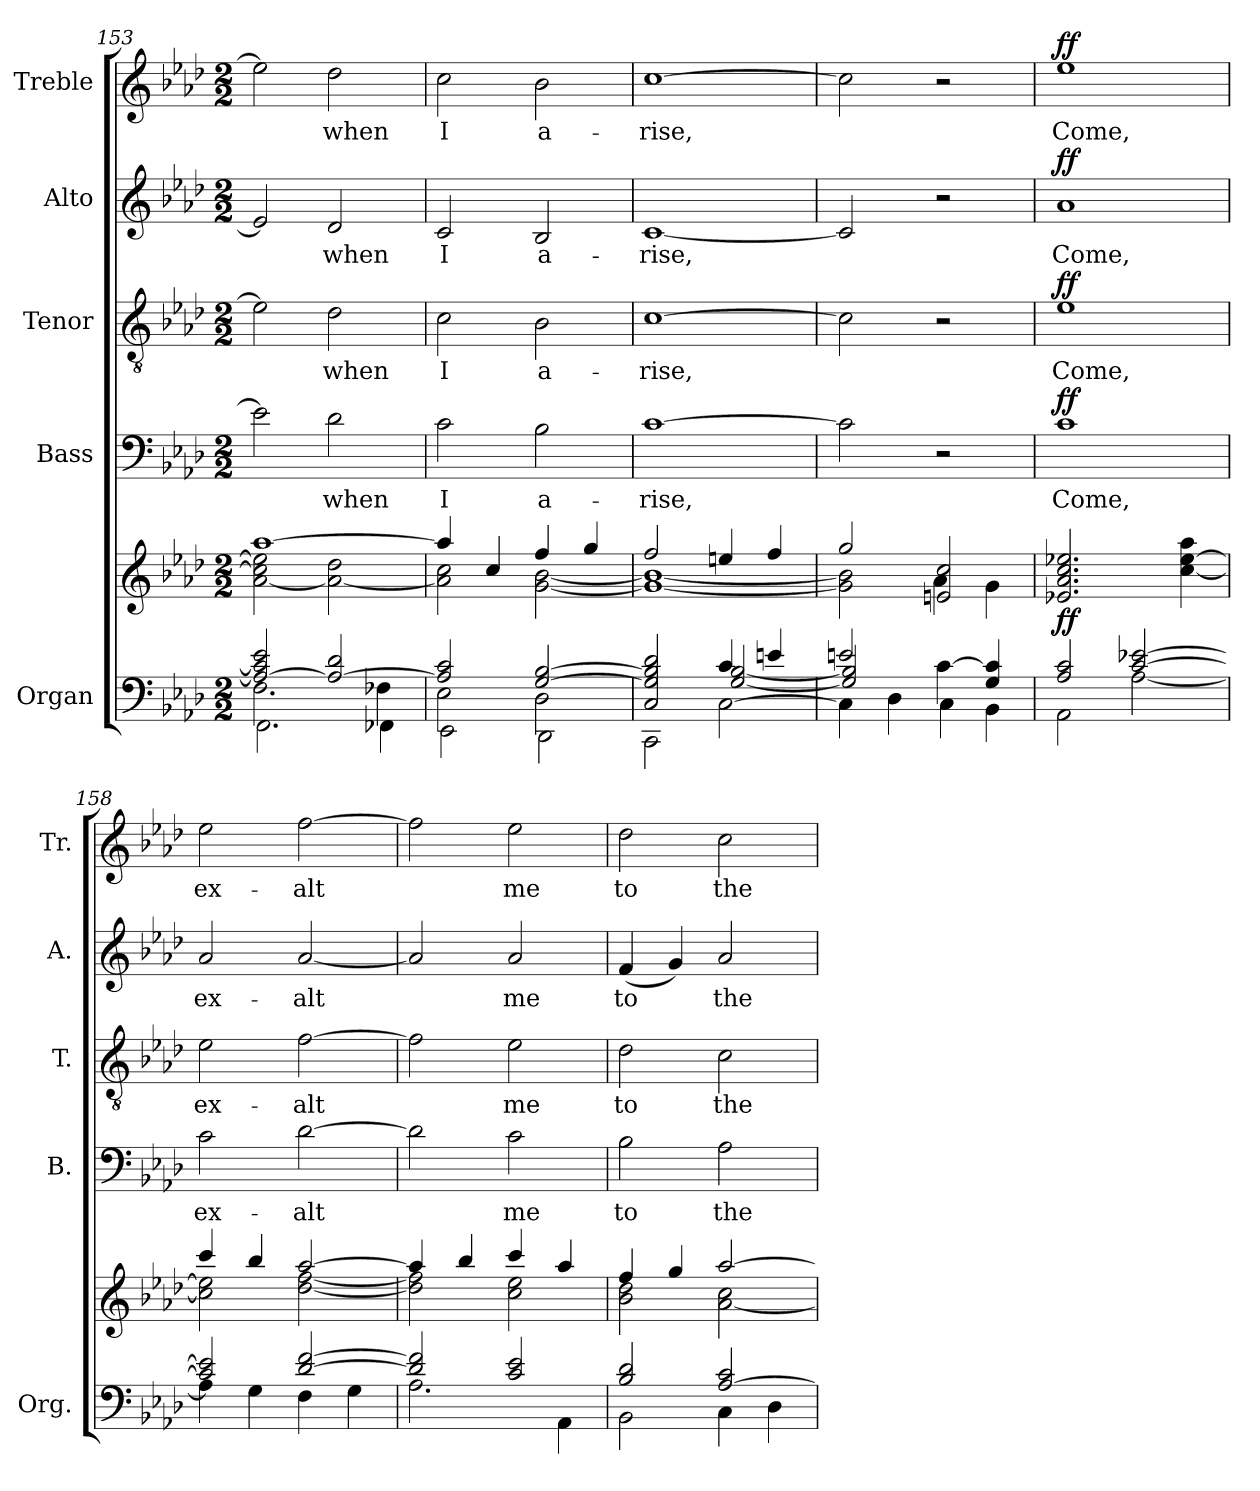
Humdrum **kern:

**kern	**kern	**dynam	**kern	**text	**dynam	**kern	**text	**dynam	**kern	**text	**dynam	**kern	**text	**dynam
*part5	*part5	*part5	*part4	*part4	*part4	*part3	*part3	*part3	*part2	*part2	*part2	*part1	*part1	*part1
*staff6	*staff5	*staff5/6	*staff4	*staff4	*staff4	*staff3	*staff3	*staff3	*staff2	*staff2	*staff2	*staff1	*staff1	*staff1
*I"Organ	*	*	*I"Bass	*	*	*I"Tenor	*	*	*I"Alto	*	*	*I"Treble	*	*
*I'Org.	*	*	*I'B.	*	*	*I'T.	*	*	*I'A.	*	*	*I'Tr.	*	*
*clefF4	*clefG2	*	*clefF4	*	*	*clefGv2	*	*	*clefG2	*	*	*clefG2	*	*
*	*	*	*	*	*	*ITrd7c12	*	*	*	*	*	*	*	*
*k[b-e-a-d-]	*k[b-e-a-d-]	*	*k[b-e-a-d-]	*	*	*k[b-e-a-d-]	*	*	*k[b-e-a-d-]	*	*	*k[b-e-a-d-]	*	*
*A-:	*A-:	*	*A-:	*	*	*A-:	*	*	*A-:	*	*	*A-:	*	*
*M2/2	*M2/2	*	*M2/2	*	*	*M2/2	*	*	*M2/2	*	*	*M2/2	*	*
=153	=153	=153	=153	=153	=153	=153	=153	=153	=153	=153	=153	=153	=153	=153
*^	*^	*	*	*	*	*	*	*	*	*	*	*	*	*
*	*^	*	*	*	*	*	*	*	*	*	*	*	*	*	*	*
2A-i/_ 2ci] 2e-i	2.Fi\	2.FFi\	[1aa-i	[2a-i\ 2cci] 2ee-i]	.	2e-i\]	.	.	2E-i\]	.	.	2e-i/]	.	.	2ee-i\]	.	.
!	!	!	!	!	!	!	!LO:LY:b:color=#000000	!	!	!	!	!	!	!	!	!	!
!	!	!	!	!	!	!	!	!	!	!LO:LY:b:color=#000000	!	!	!	!	!	!	!
!	!	!	!	!	!	!	!	!	!	!	!	!	!LO:LY:b:color=#000000	!	!	!	!
!	!	!	!	!	!	!	!	!	!	!	!	!	!	!	!	!LO:LY:b:color=#000000	!
2A-i/_ 2d-i	.	.	.	2a-i\_ 2dd-i	.	2d-i\	when	.	2D-i\	when	.	2d-i/	when	.	2dd-i\	when	.
.	4F-Xi\	4FF-Xi\	.	.	.	.	.	.	.	.	.	.	.	.	.	.	.
=154	=154	=154	=154	=154	=154	=154	=154	=154	=154	=154	=154	=154	=154	=154	=154	=154	=154
!	!	!	!	!	!	!	!LO:LY:b:color=#000000	!	!	!	!	!	!	!	!	!	!
!	!	!	!	!	!	!	!	!	!	!LO:LY:b:color=#000000	!	!	!	!	!	!	!
!	!	!	!	!	!	!	!	!	!	!	!	!	!LO:LY:b:color=#000000	!	!	!	!
!	!	!	!	!	!	!	!	!	!	!	!	!	!	!	!	!LO:LY:b:color=#000000	!
2A-i/] 2ci	2E-i\	2EE-i\	4aa-i/]	2a-i\] 2cci	.	2ci\	I	.	2Ci\	I	.	2ci/	I	.	2cci\	I	.
.	.	.	4cci/	.	.	.	.	.	.	.	.	.	.	.	.	.	.
!	!	!	!	!	!	!	!LO:LY:b:color=#000000	!	!	!	!	!	!	!	!	!	!
!	!	!	!	!	!	!	!	!	!	!LO:LY:b:color=#000000	!	!	!	!	!	!	!
!	!	!	!	!	!	!	!	!	!	!	!	!	!LO:LY:b:color=#000000	!	!	!	!
!	!	!	!	!	!	!	!	!	!	!	!	!	!	!	!	!LO:LY:b:color=#000000	!
[2Gi/ [2B-i	2D-i\	2DD-i\	4ffi/	[2gi\ [2b-i	.	2B-i\	a-	.	2BB-i\	a-	.	2B-i/	a-	.	2b-i\	a-	.
.	.	.	4ggi/	.	.	.	.	.	.	.	.	.	.	.	.	.	.
=155	=155	=155	=155	=155	=155	=155	=155	=155	=155	=155	=155	=155	=155	=155	=155	=155	=155
!	!	!	!	!	!	!	!LO:LY:b:color=#000000	!	!	!	!	!	!	!	!	!	!
!	!	!	!	!	!	!	!	!	!	!LO:LY:b:color=#000000	!	!	!	!	!	!	!
!	!	!	!	!	!	!	!	!	!	!	!	!	!LO:LY:b:color=#000000	!	!	!	!
!	!	!	!	!	!	!	!	!	!	!	!	!	!	!	!	!LO:LY:b:color=#000000	!
2Ci/ 2Gi] 2B-i] 2d-i	2ryy	2CCi\	2ffi/	1gi_ 1b-i_	.	[1ci	-rise,	.	[1Ci	-rise,	.	[1ci	-rise,	.	[1cci	-rise,	.
4ci/	[2Gi/ [2B-i	[2Ci\	4eeni/	.	.	.	.	.	.	.	.	.	.	.	.	.	.
4eni/	.	.	4ffi/	.	.	.	.	.	.	.	.	.	.	.	.	.	.
=156	=156	=156	=156	=156	=156	=156	=156	=156	=156	=156	=156	=156	=156	=156	=156	=156	=156
2eni/	2Gi/] 2B-i]	4Ci\]	2ggi/	2gi\] 2b-i]	.	2ci\]	.	.	2Ci\]	.	.	2ci/]	.	.	2cci\]	.	.
.	.	4D-i\	.	.	.	.	.	.	.	.	.	.	.	.	.	.	.
[4ci\	2ryy	4Ci\	2eni/ 2cci	4a-i\	.	2r	.	.	2r	.	.	2r	.	.	2r	.	.
4Gi/ 4ci]	.	4BB-i\	.	4gi\	.	.	.	.	.	.	.	.	.	.	.	.	.
*	*v	*v	*	*	*	*	*	*	*	*	*	*	*	*	*	*	*
*	*	*v	*v	*	*	*	*	*	*	*	*	*	*	*	*	*
=157	=157	=157	=157	=157	=157	=157	=157	=157	=157	=157	=157	=157	=157	=157	=157
*	*^	*^	*	*	*	*	*	*	*	*	*	*	*	*	*
!	!	!	!	!	!	!	!LO:LY:b:color=#000000	!	!	!	!	!	!	!	!	!	!
*	*v	*v	*	*	*	*	*	*	*	*	*	*	*	*	*	*	*
*	*	*v	*v	*	*	*	*	*	*	*	*	*	*	*	*	*
*	*^	*^	*	*	*	*	*	*	*	*	*	*	*	*	*
!	!	!	!	!	!	!	!	!	!	!LO:LY:b:color=#000000	!	!	!	!	!	!	!
*	*v	*v	*	*	*	*	*	*	*	*	*	*	*	*	*	*	*
*	*	*v	*v	*	*	*	*	*	*	*	*	*	*	*	*	*
*	*^	*^	*	*	*	*	*	*	*	*	*	*	*	*	*
!	!	!	!	!	!	!	!	!	!	!	!	!	!LO:LY:b:color=#000000	!	!	!	!
*	*v	*v	*	*	*	*	*	*	*	*	*	*	*	*	*	*	*
*	*	*v	*v	*	*	*	*	*	*	*	*	*	*	*	*	*
*	*^	*^	*	*	*	*	*	*	*	*	*	*	*	*	*
!	!	!	!	!	!	!	!	!	!	!	!	!	!	!	!	!LO:LY:b:color=#000000	!
*	*v	*v	*	*	*	*	*	*	*	*	*	*	*	*	*	*	*
*	*	*v	*v	*	*	*	*	*	*	*	*	*	*	*	*	*
2A-i/ 2ci	2AA-i\	2.e-Xi/ 2.a-i 2.cci 2.ee-Xi	ff	1ci	Come,	ff	1E-i	Come,	ff	1a-i	Come,	ff	1ee-i	Come,	ff
[2ci/ [2e-Xi	[2A-i\	.	.	.	.	.	.	.	.	.	.	.	.	.	.
.	.	[4cci\ [4ee-i 4aa-i	.	.	.	.	.	.	.	.	.	.	.	.	.
!!LO:LB:g=z
=158	=158	=158	=158	=158	=158	=158	=158	=158	=158	=158	=158	=158	=158	=158	=158
*	*	*^	*	*	*	*	*	*	*	*	*	*	*	*	*
!	!	!	!	!	!	!LO:LY:b:color=#000000	!	!	!	!	!	!	!	!	!	!
!	!	!	!	!	!	!	!	!	!LO:LY:b:color=#000000	!	!	!	!	!	!	!
!	!	!	!	!	!	!	!	!	!	!	!	!LO:LY:b:color=#000000	!	!	!	!
!	!	!	!	!	!	!	!	!	!	!	!	!	!	!	!LO:LY:b:color=#000000	!
2ci/] 2e-i]	4A-i\]	4ccci/	2cci\] 2ee-i]	.	2ci\	ex-	.	2E-i\	ex-	.	2a-i/	ex-	.	2ee-i\	ex-	.
.	4Gi\	4bb-i/	.	.	.	.	.	.	.	.	.	.	.	.	.	.
!	!	!	!	!	!	!LO:LY:b:color=#000000	!	!	!	!	!	!	!	!	!	!
!	!	!	!	!	!	!	!	!	!LO:LY:b:color=#000000	!	!	!	!	!	!	!
!	!	!	!	!	!	!	!	!	!	!	!	!LO:LY:b:color=#000000	!	!	!	!
!	!	!	!	!	!	!	!	!	!	!	!	!	!	!	!LO:LY:b:color=#000000	!
[2d-i/ [2fi	4Fi\	[2aa-i/	[2dd-i\ [2ffi	.	[2d-i\	-alt	.	[2Fi\	-alt	.	[2a-i/	-alt	.	[2ffi\	-alt	.
.	4Gi\	.	.	.	.	.	.	.	.	.	.	.	.	.	.	.
=159	=159	=159	=159	=159	=159	=159	=159	=159	=159	=159	=159	=159	=159	=159	=159	=159
2d-i/] 2fi]	2.A-i\	4aa-i/]	2dd-i\] 2ffi]	.	2d-i\]	.	.	2Fi\]	.	.	2a-i/]	.	.	2ffi\]	.	.
.	.	4bb-i/	.	.	.	.	.	.	.	.	.	.	.	.	.	.
!	!	!	!	!	!	!LO:LY:b:color=#000000	!	!	!	!	!	!	!	!	!	!
!	!	!	!	!	!	!	!	!	!LO:LY:b:color=#000000	!	!	!	!	!	!	!
!	!	!	!	!	!	!	!	!	!	!	!	!LO:LY:b:color=#000000	!	!	!	!
!	!	!	!	!	!	!	!	!	!	!	!	!	!	!	!LO:LY:b:color=#000000	!
2ci/ 2e-i	.	4ccci/	2cci\ 2ee-i	.	2ci\	me	.	2E-i\	me	.	2a-i/	me	.	2ee-i\	me	.
.	4AA-i\	4aa-i/	.	.	.	.	.	.	.	.	.	.	.	.	.	.
=160	=160	=160	=160	=160	=160	=160	=160	=160	=160	=160	=160	=160	=160	=160	=160	=160
!	!	!	!	!	!	!LO:LY:b:color=#000000	!	!	!	!	!	!	!	!	!	!
!	!	!	!	!	!	!	!	!	!LO:LY:b:color=#000000	!	!	!	!	!	!	!
!	!	!	!	!	!	!	!	!	!	!	!	!LO:LY:b:color=#000000	!	!	!	!
!	!	!	!	!	!	!	!	!	!	!	!	!	!	!	!LO:LY:b:color=#000000	!
2B-i/ 2d-i	2BB-i\	4ffi/	2b-i\ 2dd-i	.	2B-i\	to	.	2D-i\	to	.	(4fi/	to	.	2dd-i\	to	.
.	.	4ggi/	.	.	.	.	.	.	.	.	4gi/)	.	.	.	.	.
!	!	!	!	!	!	!LO:LY:b:color=#000000	!	!	!	!	!	!	!	!	!	!
!	!	!	!	!	!	!	!	!	!LO:LY:b:color=#000000	!	!	!	!	!	!	!
!	!	!	!	!	!	!	!	!	!	!	!	!LO:LY:b:color=#000000	!	!	!	!
!	!	!	!	!	!	!	!	!	!	!	!	!	!	!	!LO:LY:b:color=#000000	!
[2A-i/ 2ci	4Ci\	[2aa-i/	[2a-i\ 2cci	.	2A-i\	the	.	2Ci\	the	.	2a-i/	the	.	2cci\	the	.
.	4D-i\	.	.	.	.	.	.	.	.	.	.	.	.	.	.	.
*v	*v	*	*	*	*	*	*	*	*	*	*	*	*	*	*	*
*	*v	*v	*	*	*	*	*	*	*	*	*	*	*	*	*
=	=	=	=	=	=	=	=	=	=	=	=	=	=	=
*-	*-	*-	*-	*-	*-	*-	*-	*-	*-	*-	*-	*-	*-	*-
